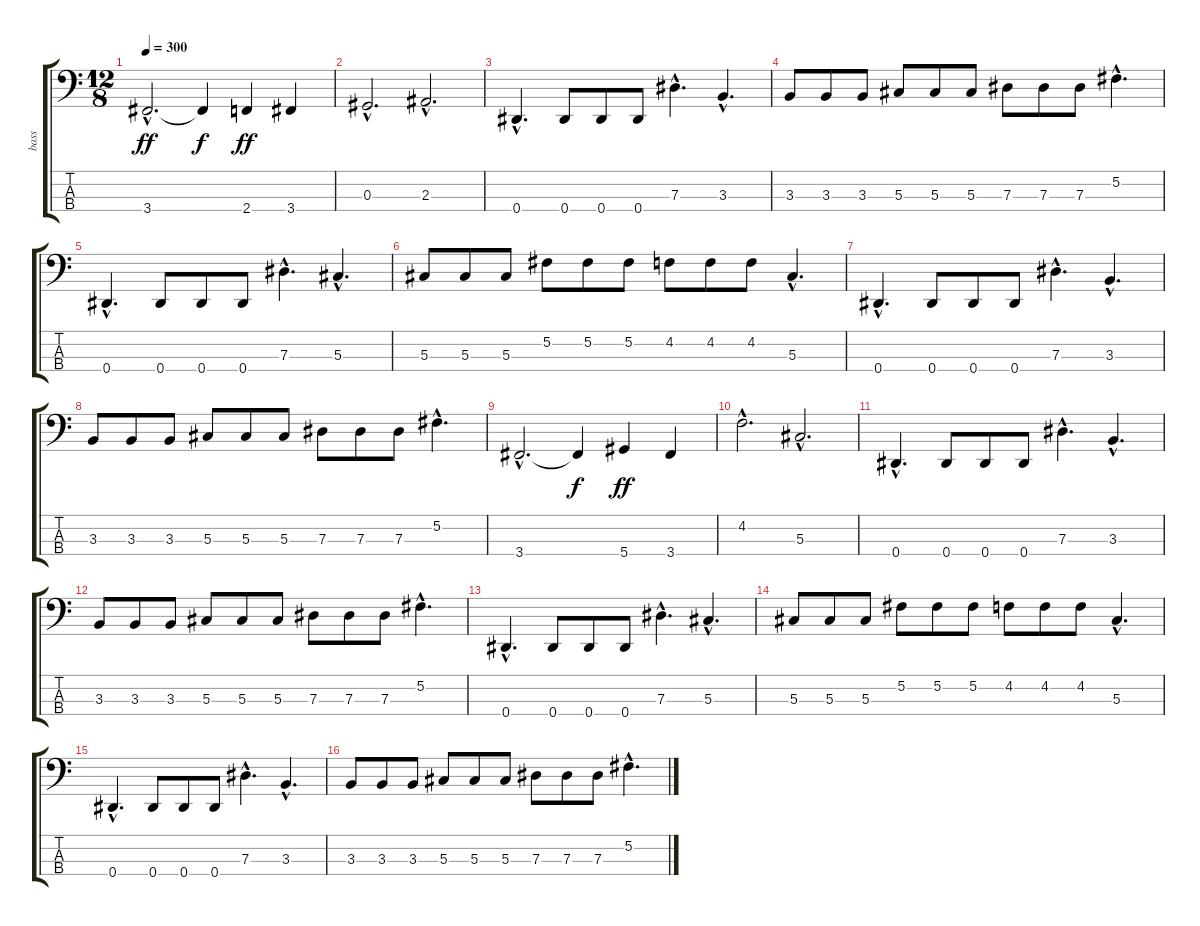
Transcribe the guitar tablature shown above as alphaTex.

\track ("bass" "bass") {instrument electricbassfinger}
\staff {score tabs}
\tuning (Gb2 Db2 Ab1 Eb1) {hide}
\ts (12 8)
\tempo 300
\clef f4
\ks c
3.4{hac}.2{d dy ff} 3.4{t}.4{dy f} 2.4.4{dy ff} 3.4.4 |
0.3{hac}.2{d} 2.3{hac}.2{d} |
0.4{hac}.4{d} 0.4.8 0.4.8 0.4.8 7.3{hac}.4{d} 3.3{hac}.4{d} |
3.3.8 3.3.8 3.3.8 5.3.8 5.3.8 5.3.8 7.3.8 7.3.8 7.3.8 5.2{hac}.4{d} |
0.4{hac}.4{d} 0.4.8 0.4.8 0.4.8 7.3{hac}.4{d} 5.3{hac}.4{d} |
5.3.8 5.3.8 5.3.8 5.2.8 5.2.8 5.2.8 4.2.8 4.2.8 4.2.8 5.3{hac}.4{d} |
0.4{hac}.4{d} 0.4.8 0.4.8 0.4.8 7.3{hac}.4{d} 3.3{hac}.4{d} |
3.3.8 3.3.8 3.3.8 5.3.8 5.3.8 5.3.8 7.3.8 7.3.8 7.3.8 5.2{hac}.4{d} |
3.4{hac}.2{d} 3.4{t}.4{dy f} 5.4.4{dy ff} 3.4.4 |
4.2{hac}.2{d} 5.3{hac}.2{d} |
0.4{hac}.4{d} 0.4.8 0.4.8 0.4.8 7.3{hac}.4{d} 3.3{hac}.4{d} |
3.3.8 3.3.8 3.3.8 5.3.8 5.3.8 5.3.8 7.3.8 7.3.8 7.3.8 5.2{hac}.4{d} |
0.4{hac}.4{d} 0.4.8 0.4.8 0.4.8 7.3{hac}.4{d} 5.3{hac}.4{d} |
5.3.8 5.3.8 5.3.8 5.2.8 5.2.8 5.2.8 4.2.8 4.2.8 4.2.8 5.3{hac}.4{d} |
0.4{hac}.4{d} 0.4.8 0.4.8 0.4.8 7.3{hac}.4{d} 3.3{hac}.4{d} |
3.3.8 3.3.8 3.3.8 5.3.8 5.3.8 5.3.8 7.3.8 7.3.8 7.3.8 5.2{hac}.4{d}
